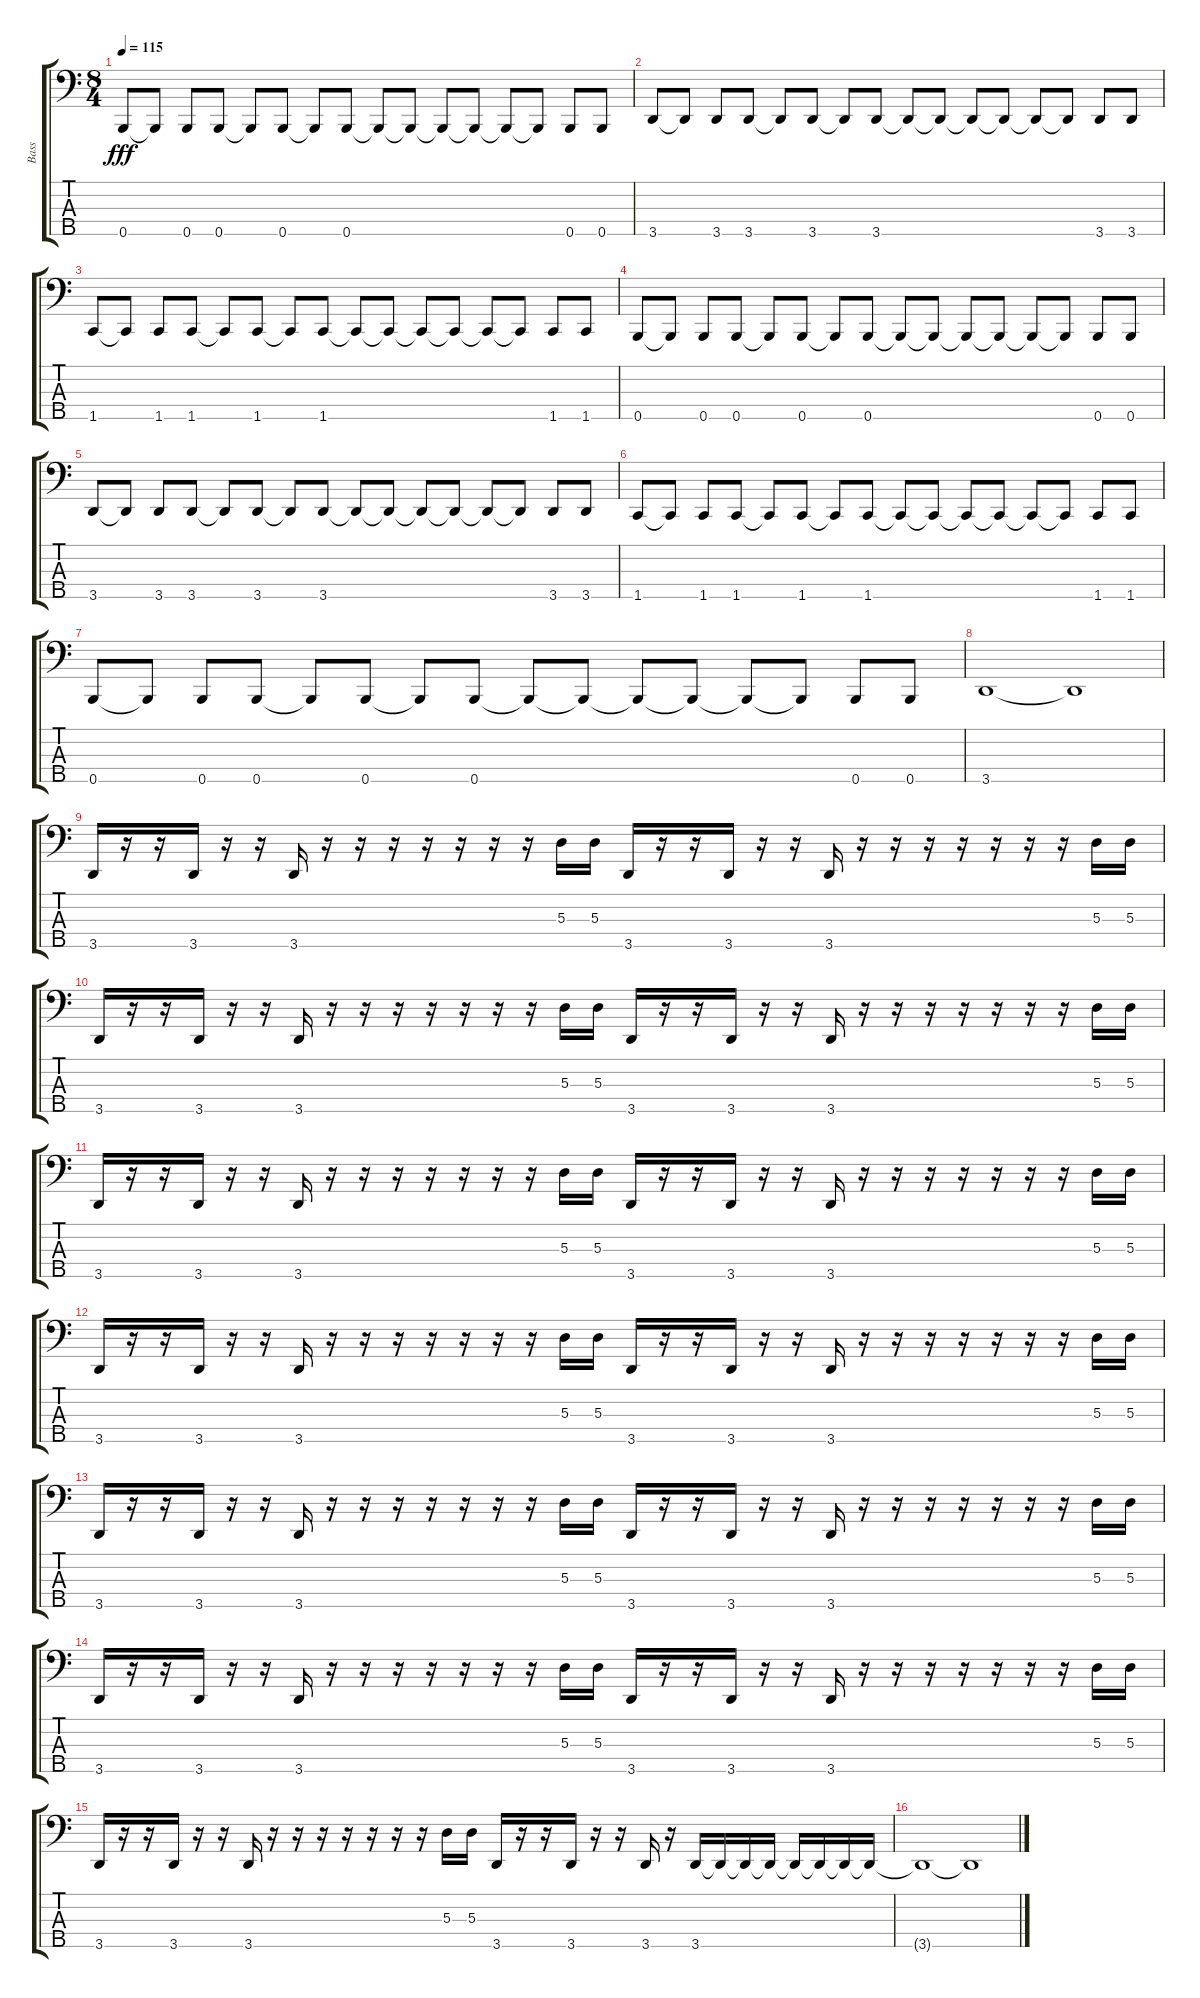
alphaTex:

\track ("Bass" "Bass") {instrument electricbassfinger}
\staff {score tabs}
\tuning (G2 D2 A1 E1 B0) {hide}
\ts (8 4)
\tempo 115
\clef f4
\ks c
0.5.8{dy fff} 0.5{t}.8 0.5.8 0.5.8 0.5{t}.8 0.5.8 0.5{t}.8 0.5.8 0.5{t}.8 0.5{t}.8 0.5{t}.8 0.5{t}.8 0.5{t}.8 0.5{t}.8 0.5.8 0.5.8 |
3.5.8 3.5{t}.8 3.5.8 3.5.8 3.5{t}.8 3.5.8 3.5{t}.8 3.5.8 3.5{t}.8 3.5{t}.8 3.5{t}.8 3.5{t}.8 3.5{t}.8 3.5{t}.8 3.5.8 3.5.8 |
1.5.8 1.5{t}.8 1.5.8 1.5.8 1.5{t}.8 1.5.8 1.5{t}.8 1.5.8 1.5{t}.8 1.5{t}.8 1.5{t}.8 1.5{t}.8 1.5{t}.8 1.5{t}.8 1.5.8 1.5.8 |
0.5.8 0.5{t}.8 0.5.8 0.5.8 0.5{t}.8 0.5.8 0.5{t}.8 0.5.8 0.5{t}.8 0.5{t}.8 0.5{t}.8 0.5{t}.8 0.5{t}.8 0.5{t}.8 0.5.8 0.5.8 |
3.5.8 3.5{t}.8 3.5.8 3.5.8 3.5{t}.8 3.5.8 3.5{t}.8 3.5.8 3.5{t}.8 3.5{t}.8 3.5{t}.8 3.5{t}.8 3.5{t}.8 3.5{t}.8 3.5.8 3.5.8 |
1.5.8 1.5{t}.8 1.5.8 1.5.8 1.5{t}.8 1.5.8 1.5{t}.8 1.5.8 1.5{t}.8 1.5{t}.8 1.5{t}.8 1.5{t}.8 1.5{t}.8 1.5{t}.8 1.5.8 1.5.8 |
0.5.8 0.5{t}.8 0.5.8 0.5.8 0.5{t}.8 0.5.8 0.5{t}.8 0.5.8 0.5{t}.8 0.5{t}.8 0.5{t}.8 0.5{t}.8 0.5{t}.8 0.5{t}.8 0.5.8 0.5.8 |
3.5.1 3.5{t}.1 |
3.5.16 r.16 r.16 3.5.16 r.16 r.16 3.5.16 r.16 r.16 r.16 r.16 r.16 r.16 r.16 5.3.16 5.3.16 3.5.16 r.16 r.16 3.5.16 r.16 r.16 3.5.16 r.16 r.16 r.16 r.16 r.16 r.16 r.16 5.3.16 5.3.16 |
3.5.16 r.16 r.16 3.5.16 r.16 r.16 3.5.16 r.16 r.16 r.16 r.16 r.16 r.16 r.16 5.3.16 5.3.16 3.5.16 r.16 r.16 3.5.16 r.16 r.16 3.5.16 r.16 r.16 r.16 r.16 r.16 r.16 r.16 5.3.16 5.3.16 |
3.5.16 r.16 r.16 3.5.16 r.16 r.16 3.5.16 r.16 r.16 r.16 r.16 r.16 r.16 r.16 5.3.16 5.3.16 3.5.16 r.16 r.16 3.5.16 r.16 r.16 3.5.16 r.16 r.16 r.16 r.16 r.16 r.16 r.16 5.3.16 5.3.16 |
3.5.16 r.16 r.16 3.5.16 r.16 r.16 3.5.16 r.16 r.16 r.16 r.16 r.16 r.16 r.16 5.3.16 5.3.16 3.5.16 r.16 r.16 3.5.16 r.16 r.16 3.5.16 r.16 r.16 r.16 r.16 r.16 r.16 r.16 5.3.16 5.3.16 |
3.5.16 r.16 r.16 3.5.16 r.16 r.16 3.5.16 r.16 r.16 r.16 r.16 r.16 r.16 r.16 5.3.16 5.3.16 3.5.16 r.16 r.16 3.5.16 r.16 r.16 3.5.16 r.16 r.16 r.16 r.16 r.16 r.16 r.16 5.3.16 5.3.16 |
3.5.16{volume 16} r.16 r.16 3.5.16 r.16 r.16 3.5.16 r.16 r.16 r.16 r.16 r.16 r.16 r.16 5.3.16 5.3.16 3.5.16 r.16 r.16 3.5.16 r.16 r.16 3.5.16 r.16 r.16 r.16 r.16 r.16 r.16 r.16 5.3.16 5.3.16 |
3.5.16 r.16 r.16 3.5.16 r.16 r.16 3.5.16 r.16 r.16 r.16 r.16 r.16 r.16 r.16 5.3.16 5.3.16 3.5.16 r.16 r.16 3.5.16 r.16 r.16 3.5.16 r.16 3.5.16 3.5{t}.16 3.5{t}.16 3.5{t}.16 3.5{t}.16 3.5{t}.16 3.5{t}.16 3.5{t}.16 |
3.5{t}.1 3.5{t}.1
